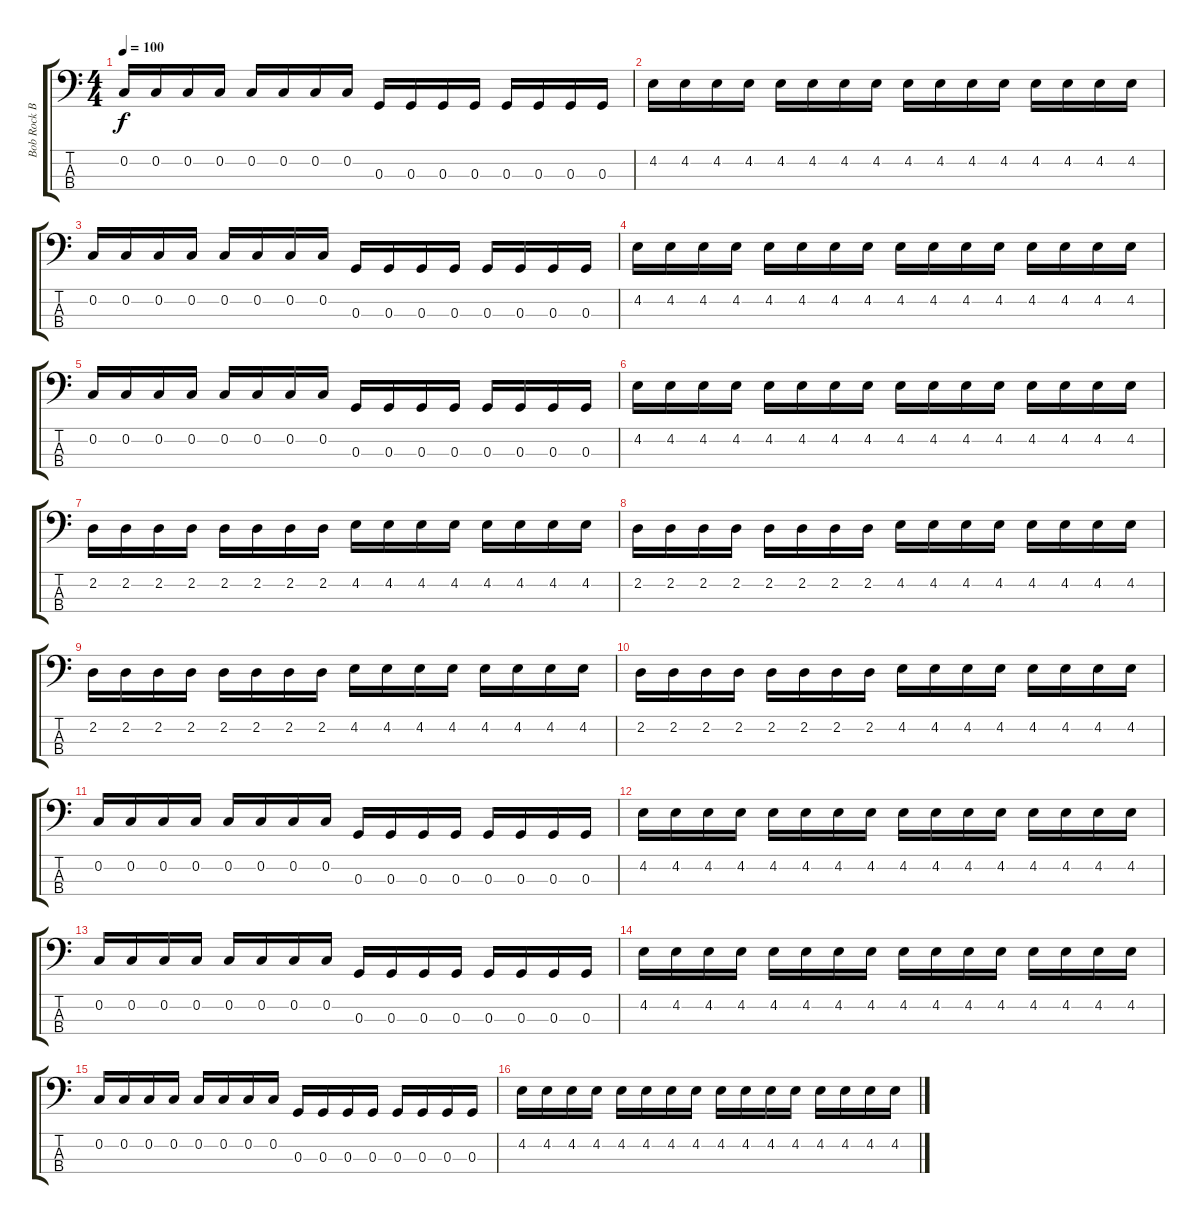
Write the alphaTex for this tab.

\track ("Bob Rock Bass" "Bob Rock B") {instrument electricbassfinger}
\staff {score tabs}
\tuning (F2 C2 G1 C1) {hide}
\ts (4 4)
\tempo 100
\clef f4
\ks c
0.2.16{dy f} 0.2.16 0.2.16 0.2.16 0.2.16 0.2.16 0.2.16 0.2.16 0.3.16 0.3.16 0.3.16 0.3.16 0.3.16 0.3.16 0.3.16 0.3.16 |
4.2.16 4.2.16 4.2.16 4.2.16 4.2.16 4.2.16 4.2.16 4.2.16 4.2.16 4.2.16 4.2.16 4.2.16 4.2.16 4.2.16 4.2.16 4.2.16 |
0.2.16 0.2.16 0.2.16 0.2.16 0.2.16 0.2.16 0.2.16 0.2.16 0.3.16 0.3.16 0.3.16 0.3.16 0.3.16 0.3.16 0.3.16 0.3.16 |
4.2.16 4.2.16 4.2.16 4.2.16 4.2.16 4.2.16 4.2.16 4.2.16 4.2.16 4.2.16 4.2.16 4.2.16 4.2.16 4.2.16 4.2.16 4.2.16 |
0.2.16 0.2.16 0.2.16 0.2.16 0.2.16 0.2.16 0.2.16 0.2.16 0.3.16 0.3.16 0.3.16 0.3.16 0.3.16 0.3.16 0.3.16 0.3.16 |
4.2.16 4.2.16 4.2.16 4.2.16 4.2.16 4.2.16 4.2.16 4.2.16 4.2.16 4.2.16 4.2.16 4.2.16 4.2.16 4.2.16 4.2.16 4.2.16 |
2.2.16 2.2.16 2.2.16 2.2.16 2.2.16 2.2.16 2.2.16 2.2.16 4.2.16 4.2.16 4.2.16 4.2.16 4.2.16 4.2.16 4.2.16 4.2.16 |
2.2.16 2.2.16 2.2.16 2.2.16 2.2.16 2.2.16 2.2.16 2.2.16 4.2.16 4.2.16 4.2.16 4.2.16 4.2.16 4.2.16 4.2.16 4.2.16 |
2.2.16 2.2.16 2.2.16 2.2.16 2.2.16 2.2.16 2.2.16 2.2.16 4.2.16 4.2.16 4.2.16 4.2.16 4.2.16 4.2.16 4.2.16 4.2.16 |
2.2.16 2.2.16 2.2.16 2.2.16 2.2.16 2.2.16 2.2.16 2.2.16 4.2.16 4.2.16 4.2.16 4.2.16 4.2.16 4.2.16 4.2.16 4.2.16 |
0.2.16 0.2.16 0.2.16 0.2.16 0.2.16 0.2.16 0.2.16 0.2.16 0.3.16 0.3.16 0.3.16 0.3.16 0.3.16 0.3.16 0.3.16 0.3.16 |
4.2.16 4.2.16 4.2.16 4.2.16 4.2.16 4.2.16 4.2.16 4.2.16 4.2.16 4.2.16 4.2.16 4.2.16 4.2.16 4.2.16 4.2.16 4.2.16 |
0.2.16 0.2.16 0.2.16 0.2.16 0.2.16 0.2.16 0.2.16 0.2.16 0.3.16 0.3.16 0.3.16 0.3.16 0.3.16 0.3.16 0.3.16 0.3.16 |
4.2.16 4.2.16 4.2.16 4.2.16 4.2.16 4.2.16 4.2.16 4.2.16 4.2.16 4.2.16 4.2.16 4.2.16 4.2.16 4.2.16 4.2.16 4.2.16 |
0.2.16 0.2.16 0.2.16 0.2.16 0.2.16 0.2.16 0.2.16 0.2.16 0.3.16 0.3.16 0.3.16 0.3.16 0.3.16 0.3.16 0.3.16 0.3.16 |
4.2.16 4.2.16 4.2.16 4.2.16 4.2.16 4.2.16 4.2.16 4.2.16 4.2.16 4.2.16 4.2.16 4.2.16 4.2.16 4.2.16 4.2.16 4.2.16
